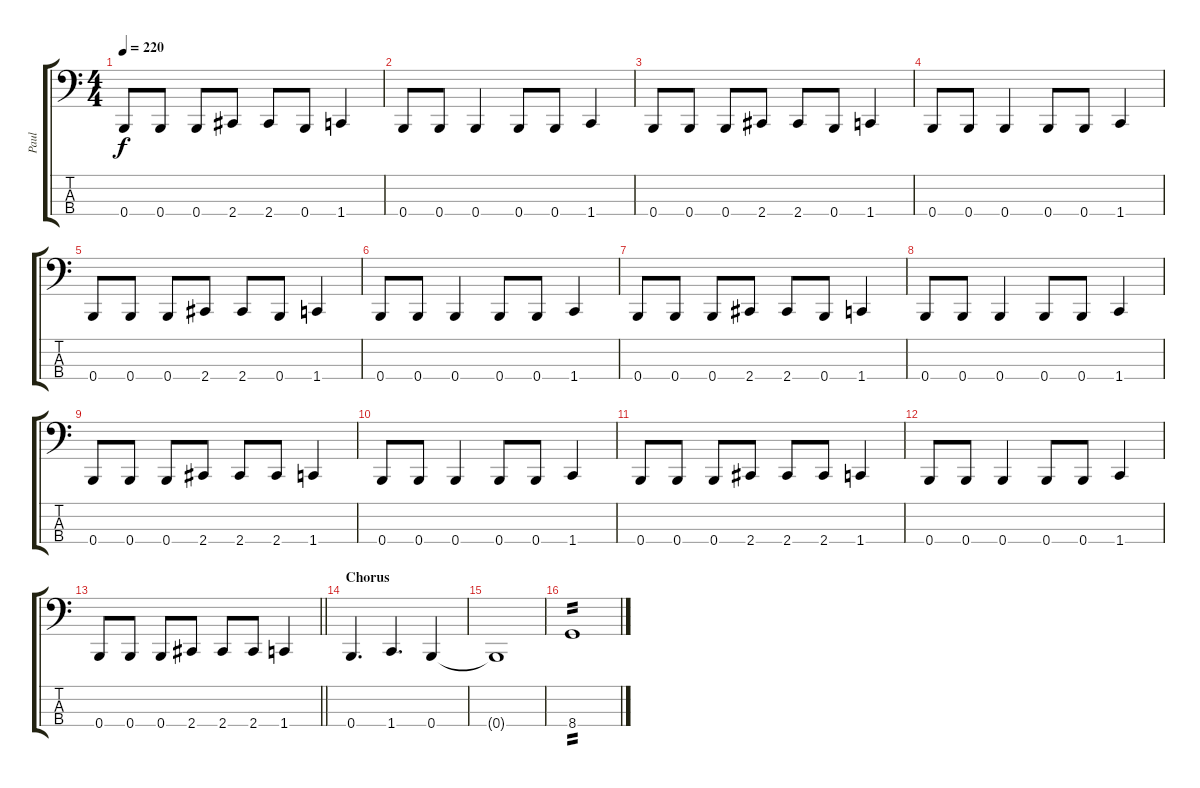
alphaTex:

\track ("Paul" "Paul") {instrument electricbasspick}
\staff {score tabs}
\tuning (E2 B1 Gb1 B0) {hide}
\ts (4 4)
\tempo 220
\clef f4
\ks c
0.4.8{dy f} 0.4.8 0.4.8 2.4.8 2.4.8 0.4.8 1.4.4 |
0.4.8 0.4.8 0.4.4 0.4.8 0.4.8 1.4.4 |
0.4.8 0.4.8 0.4.8 2.4.8 2.4.8 0.4.8 1.4.4 |
0.4.8 0.4.8 0.4.4 0.4.8 0.4.8 1.4.4 |
0.4.8 0.4.8 0.4.8 2.4.8 2.4.8 0.4.8 1.4.4 |
0.4.8 0.4.8 0.4.4 0.4.8 0.4.8 1.4.4 |
0.4.8 0.4.8 0.4.8 2.4.8 2.4.8 0.4.8 1.4.4 |
0.4.8 0.4.8 0.4.4 0.4.8 0.4.8 1.4.4 |
0.4.8 0.4.8 0.4.8 2.4.8 2.4.8 2.4.8 1.4.4 |
0.4.8 0.4.8 0.4.4 0.4.8 0.4.8 1.4.4 |
0.4.8 0.4.8 0.4.8 2.4.8 2.4.8 2.4.8 1.4.4 |
0.4.8 0.4.8 0.4.4 0.4.8 0.4.8 1.4.4 |
\barLineRight lightlight
0.4.8 0.4.8 0.4.8 2.4.8 2.4.8 2.4.8 1.4.4 |
\section ("" "Chorus")
0.4.4{d} 1.4.4{d} 0.4.4 |
0.4{t}.1 |
8.4.1{tp 2}
